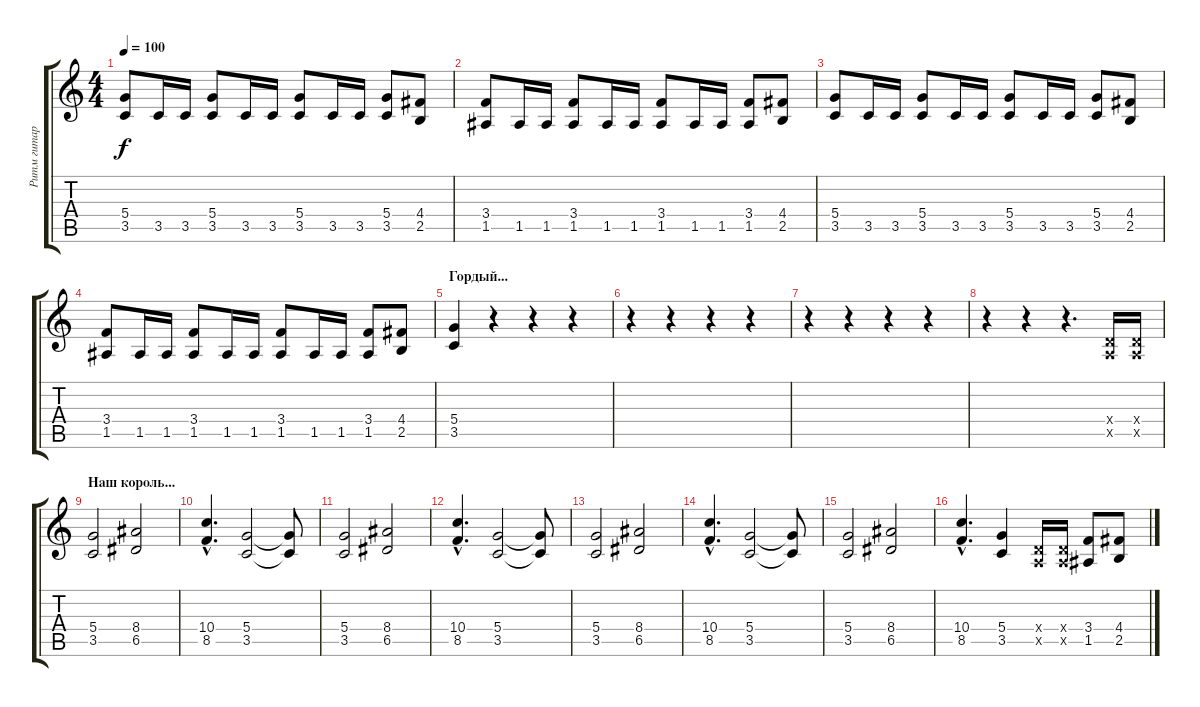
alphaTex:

\track ("Ритм гитара" "Ритм гитар") {instrument overdrivenguitar}
\staff {score tabs}
\tuning (E4 B3 G3 D3 A2 E2) {hide}
\ts (4 4)
\tempo 100
\clef g2
\ks c
(5.4 3.5).8{dy f} 3.5.16 3.5.16 (5.4 3.5).8 3.5.16 3.5.16 (5.4 3.5).8 3.5.16 3.5.16 (5.4 3.5).8 (4.4 2.5).8 |
(3.4 1.5).8 1.5.16 1.5.16 (3.4 1.5).8 1.5.16 1.5.16 (3.4 1.5).8 1.5.16 1.5.16 (3.4 1.5).8 (4.4 2.5).8 |
(5.4 3.5).8 3.5.16 3.5.16 (5.4 3.5).8 3.5.16 3.5.16 (5.4 3.5).8 3.5.16 3.5.16 (5.4 3.5).8 (4.4 2.5).8 |
(3.4 1.5).8 1.5.16 1.5.16 (3.4 1.5).8 1.5.16 1.5.16 (3.4 1.5).8 1.5.16 1.5.16 (3.4 1.5).8 (4.4 2.5).8 |
\section ("" "Гордый...")
(5.4 3.5).4 r.4 r.4 r.4 |
r.4 r.4 r.4 r.4 |
r.4 r.4 r.4 r.4 |
r.4 r.4 r.4{d} (0.4{x} 0.5{x}).16 (0.4{x} 0.5{x}).16 |
\section ("" "Наш король...")
(5.4 3.5).2 (8.4 6.5).2 |
(10.4{hac} 8.5{hac}).4{d} (5.4 3.5).2 (5.4{t} 3.5{t}).8 |
(5.4 3.5).2 (8.4 6.5).2 |
(10.4{hac} 8.5{hac}).4{d} (5.4 3.5).2 (5.4{t} 3.5{t}).8 |
(5.4 3.5).2 (8.4 6.5).2 |
(10.4{hac} 8.5{hac}).4{d} (5.4 3.5).2 (5.4{t} 3.5{t}).8 |
(5.4 3.5).2 (8.4 6.5).2 |
(10.4{hac} 8.5{hac}).4{d} (5.4 3.5).4 (0.4{x} 0.5{x}).16 (0.4{x} 0.5{x}).16 (3.4 1.5).8 (4.4 2.5).8
